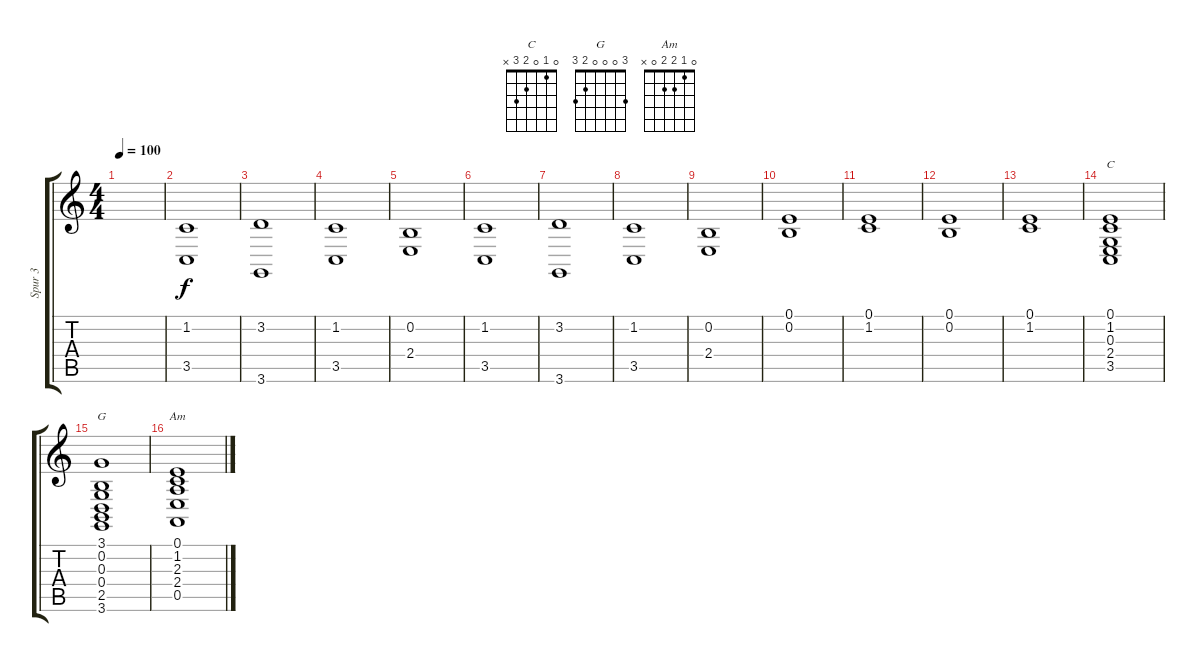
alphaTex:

\track ("Spur 3" "Spur 3") {instrument synthstrings1}
\staff {score tabs}
\tuning (E4 B3 G3 D3 A2 E2) {hide}
\chord ("C" 0 1 0 2 3 x)
\chord ("G" 3 0 0 0 2 3)
\chord ("Am" 0 1 2 2 0 x)
\ts (4 4)
\tempo 100
\clef g2
\ks c
|
(1.2 3.5).1 |
(3.2 3.6).1 |
(1.2 3.5).1 |
(0.2 2.4).1 |
(1.2 3.5).1 |
(3.2 3.6).1 |
(1.2 3.5).1 |
(0.2 2.4).1 |
(0.1 0.2).1 |
(0.1 1.2).1 |
(0.1 0.2).1 |
(0.1 1.2).1 |
(0.1 1.2 0.3 2.4 3.5).1{ch "C"} |
(3.1 0.2 0.3 0.4 2.5 3.6).1{ch "G"} |
(0.1 1.2 2.3 2.4 0.5).1{ch "Am"}
